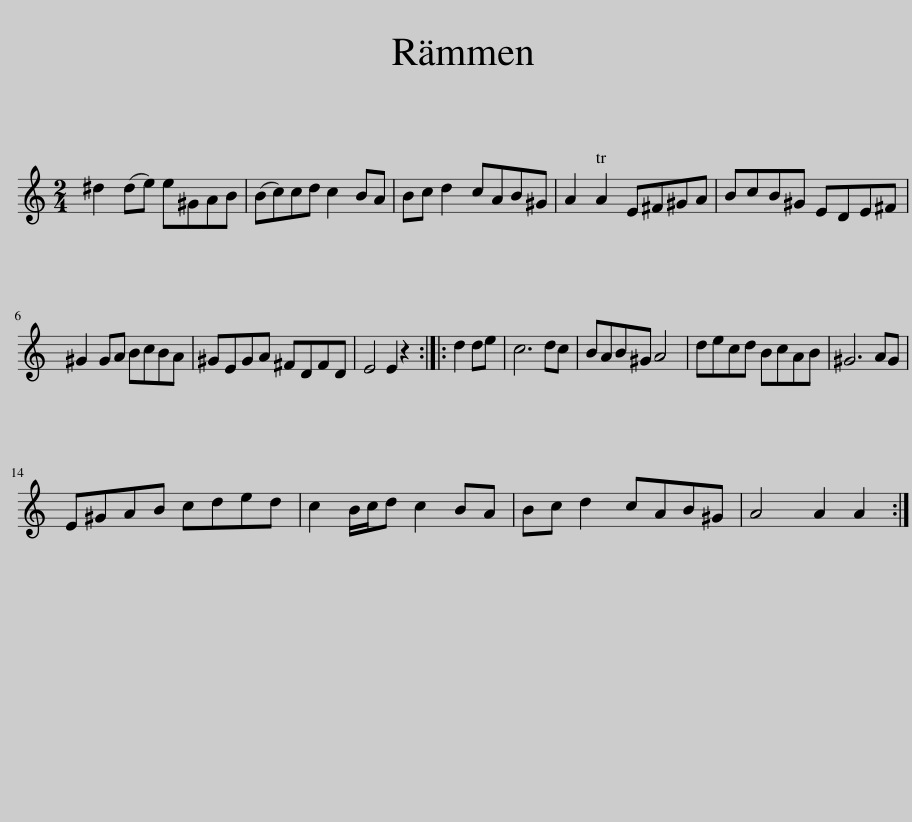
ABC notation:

X:1
L:1/8
M:2/4
I:linebreak $
K:C
V:1 treble
V:1
 ^d2 (de) e^GAB | (Bc)cd c2 BA | Bc d2 cAB^G | A2 A2 E^F^GA | BcB^G EDE^F |$ %5
 ^G2 GA BcBA | ^GEGA ^FDFD | E4 E2 z2 :: d2 de | c6 dc | %10
 BAB^G A4 | decd BcAB | ^G6 AG |$ E^GAB cded | c2 B/c/d c2 BA | %15
 Bc d2 cAB^G | A4 A2 A2 :| %17
